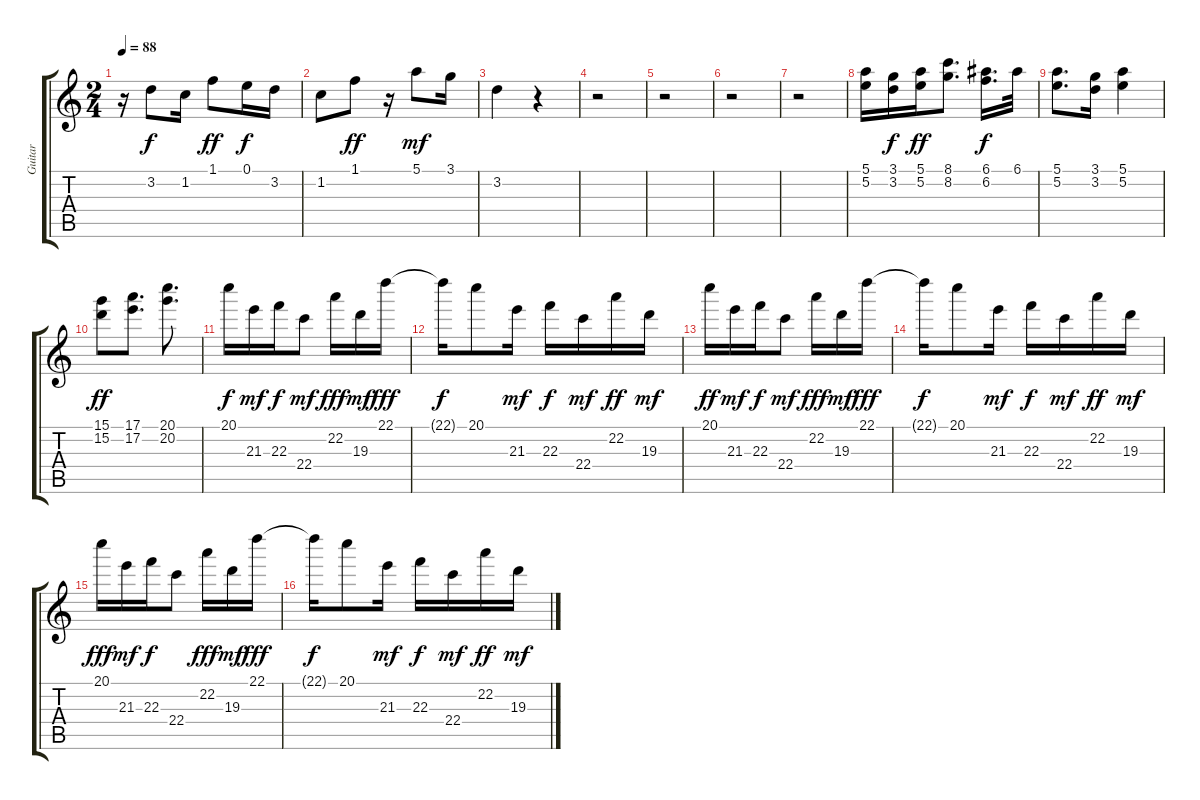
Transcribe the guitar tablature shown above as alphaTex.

\track ("Guitar" "Guitar") {instrument acousticguitarnylon}
\staff {score tabs}
\tuning (E4 B3 G3 D3 A2 E2) {hide}
\ts (2 4)
\tempo 88
\clef g2
\ks c
r.16{dy f} 3.2.8 1.2.16 1.1.8{dy ff} 0.1.16{dy f} 3.2.16 |
1.2.8 1.1.8{dy ff} r.16 5.1.8{dy mf} 3.1.16 |
3.2.4 r.4 |
r.2 |
r.2 |
r.2 |
r.2 |
(5.1 5.2).16 (3.1 3.2).16{dy f} (5.1 5.2).16{dy ff} (8.1 8.2).8{d} (6.1 6.2).16{d dy f} 6.1.32 |
(5.1 5.2).8{d} (3.1 3.2).16 (5.1 5.2).4 |
(15.1 15.2).8{dy ff} (17.1 17.2).8{d} (20.1 20.2).8{d} |
20.1.16{dy f} 21.3.16{dy mf} 22.3.16{dy f} 22.4.8{dy mf} 22.2.16{dy fff} 19.3.16{dy mf} 22.1.16{dy fff} |
22.1{t}.16{dy f} 20.1.8 21.3.16{dy mf} 22.3.16{dy f} 22.4.16{dy mf} 22.2.16{dy ff} 19.3.16{dy mf} |
20.1.16{dy ff} 21.3.16{dy mf} 22.3.16{dy f} 22.4.8{dy mf} 22.2.16{dy fff} 19.3.16{dy mf} 22.1.16{dy fff} |
22.1{t}.16{dy f} 20.1.8 21.3.16{dy mf} 22.3.16{dy f} 22.4.16{dy mf} 22.2.16{dy ff} 19.3.16{dy mf} |
20.1.16{dy fff} 21.3.16{dy mf} 22.3.16{dy f} 22.4.8 22.2.16{dy fff} 19.3.16{dy mf} 22.1.16{dy fff} |
22.1{t}.16{dy f} 20.1.8 21.3.16{dy mf} 22.3.16{dy f} 22.4.16{dy mf} 22.2.16{dy ff} 19.3.16{dy mf}
